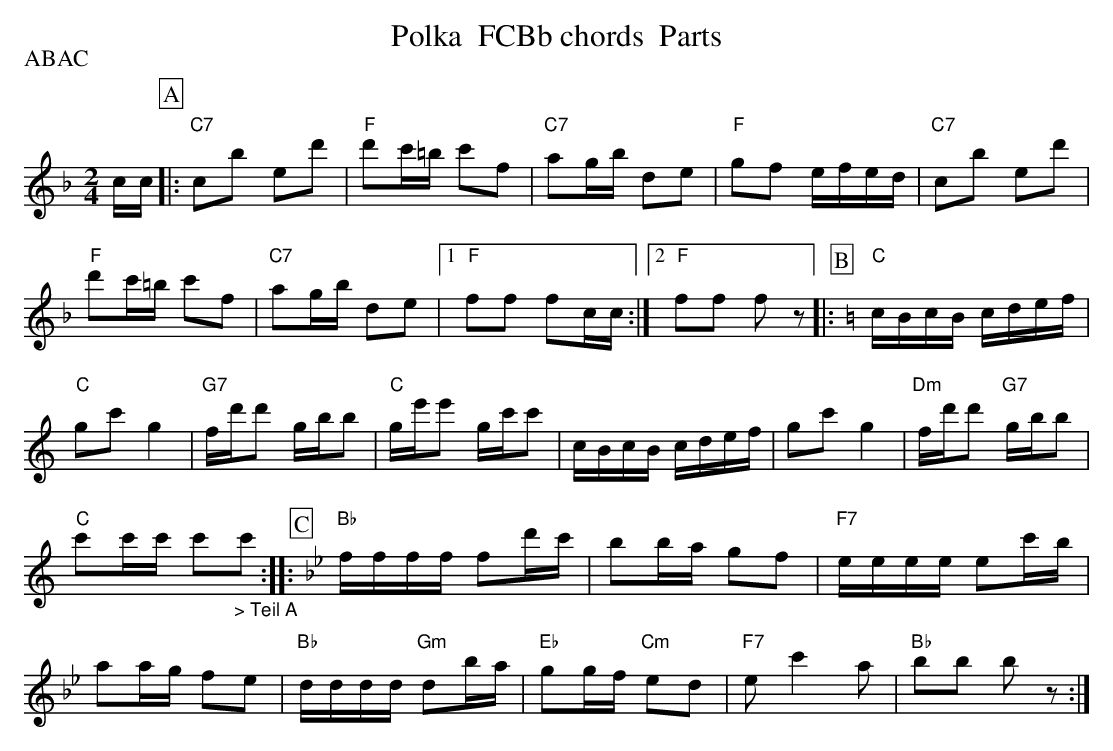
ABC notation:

X:1
T: Polka  FCBb chords  Parts
P:ABAC
M:2/4
L:1/16
K:F %%MIDI gchordon
cc [P:A] |: "C7"c2b2 e2d'2 | "F"d'2c'=b c'2f2 | "C7"a2gb d2e2 | "F"g2f2 efed | "C7"c2b2 e2d'2 |
"F"d'2c'=b c'2f2 | "C7"a2gb d2e2 |1 "F"f2f2 f2cc :|2 "F"f2f2 f2z2 |: [P:B] [K:C] "C"cBcB cdef |
"C"g2c'2g4 | "G7"fd'd'2 gbb2 | "C"ge'e'2 gc'c'2 | cBcB cdef | g2c'2g4 | "Dm"fd'd'2 "G7"gbb2 |
"C"c'2c'c'  c'2"_> Teil A"c'2 :: [P:C] [K:Bb] "Bb"ffff f2d'c' | b2ba g2f2 | "F7"eeee e2c'b |
a2ag f2e2 | "Bb"dddd "Gm"d2ba | "Eb"g2gf  "Cm"e2d2 |  "F7"e2c'4a2 | "Bb"b2b2 b2z2 :|
